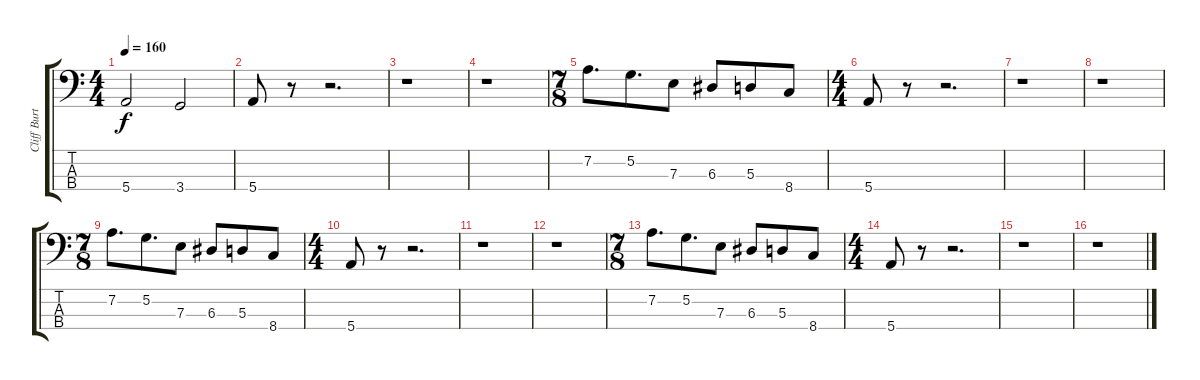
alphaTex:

\track ("Cliff Burton" "Cliff Burt") {instrument electricbassfinger}
\staff {score tabs}
\tuning (G2 D2 A1 E1) {hide}
\ts (4 4)
\tempo 160
\clef f4
\ks c
5.4.2{dy f} 3.4.2 |
5.4.8 r.8 r.2{d} |
r.1 |
r.1 |
\ts (7 8)
7.2.8{d} 5.2.8{d} 7.3.8 6.3.8 5.3.8 8.4.8 |
\ts (4 4)
5.4.8 r.8 r.2{d} |
r.1 |
r.1 |
\ts (7 8)
7.2.8{d} 5.2.8{d} 7.3.8 6.3.8 5.3.8 8.4.8 |
\ts (4 4)
5.4.8 r.8 r.2{d} |
r.1 |
r.1 |
\ts (7 8)
7.2.8{d} 5.2.8{d} 7.3.8 6.3.8 5.3.8 8.4.8 |
\ts (4 4)
5.4.8 r.8 r.2{d} |
r.1 |
r.1
